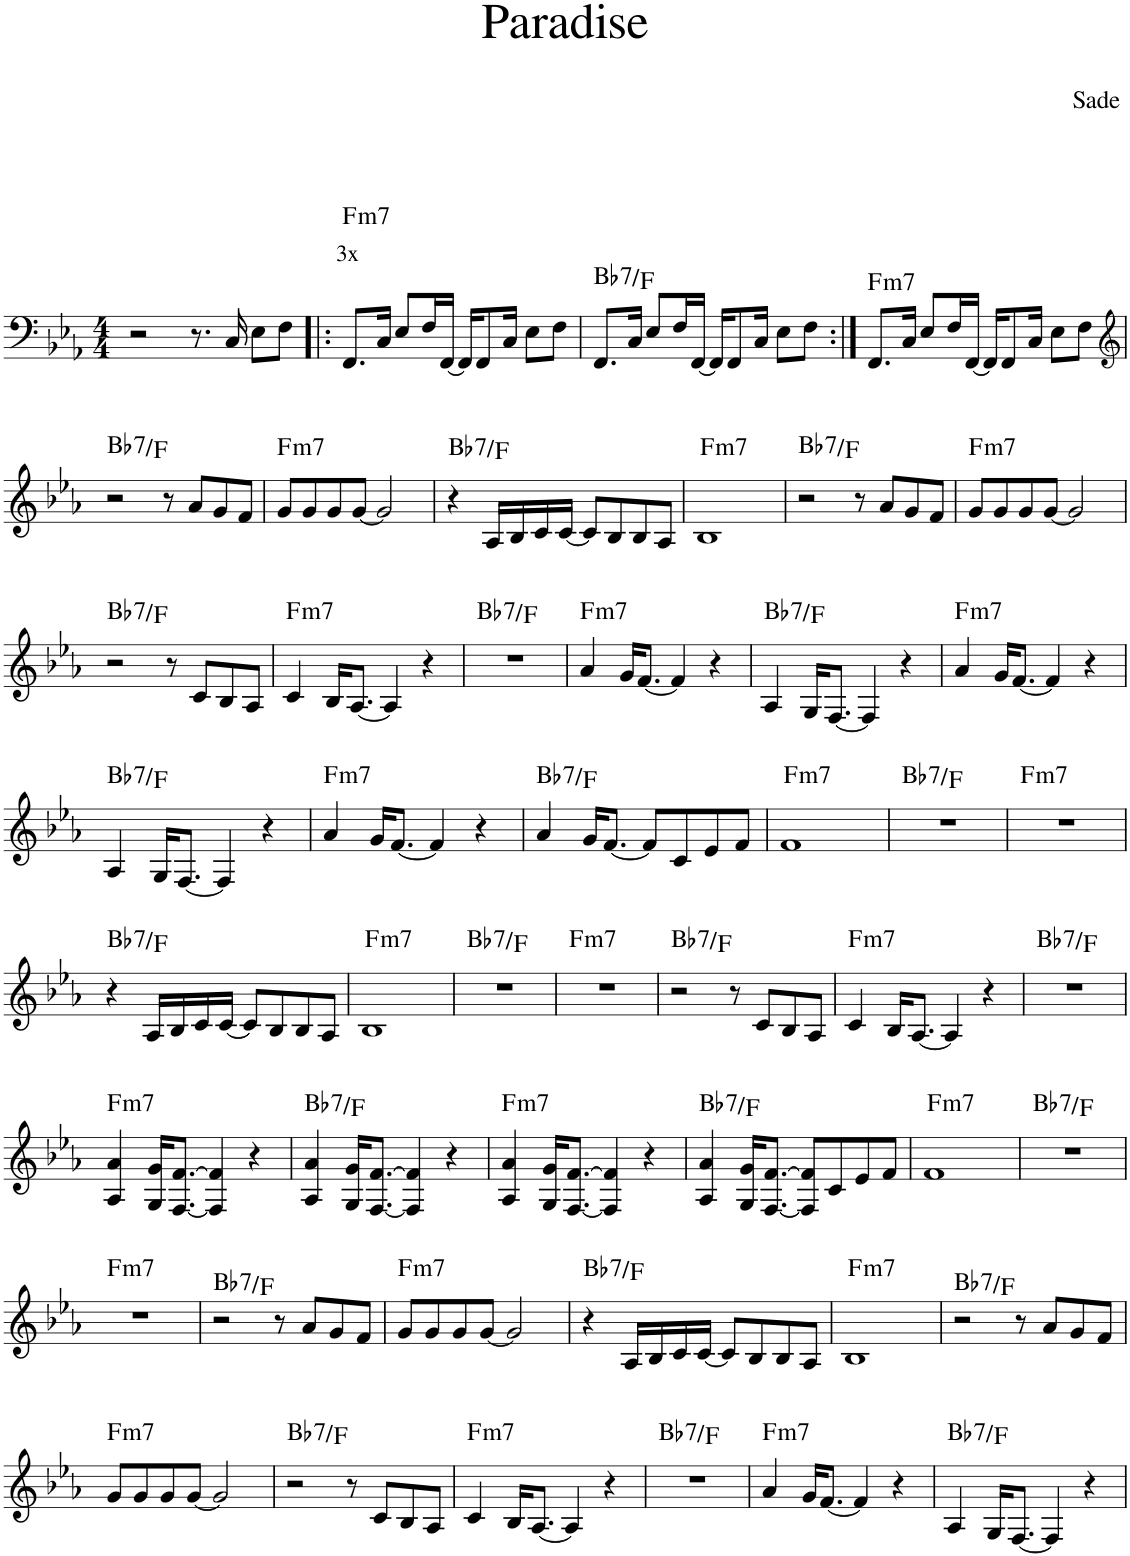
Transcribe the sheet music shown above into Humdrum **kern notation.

**kern	**text	**harte
*part1	*part1	*part1
*staff1	*staff1	*
*I"Piano	*	*
*I'Pno.	*	*
*clefF4	*	*
*k[b-e-a-]	*	*
*M4/4	*	*
=1	=1	=1
2r	.	.
8.r	.	.
16C/	.	.
8E-\L	.	.
8F\J	.	.
=2!|:	=2!|:	=2!|:
!	!LO:LY:a	!LO:H:kt=m7
8.FF/L	3x	F:min7
16C/Jk	.	.
8E-/L	.	.
16F/L	.	.
[16FF/JJ	.	.
16FF/KL]	.	.
8FF/	.	.
16C/Jk	.	.
8E-\L	.	.
8F\J	.	.
=3	=3	=3
!	!	!LO:H:kt=7
8.FF/L	.	Bb:7/5
16C/Jk	.	.
8E-/L	.	.
16F/L	.	.
[16FF/JJ	.	.
16FF/KL]	.	.
8FF/	.	.
16C/Jk	.	.
8E-\L	.	.
8F\J	.	.
=4:|!	=4:|!	=4:|!
!	!	!LO:H:kt=m7
8.FF/L	.	F:min7
16C/Jk	.	.
8E-/L	.	.
16F/L	.	.
[16FF/JJ	.	.
16FF/KL]	.	.
8FF/	.	.
16C/Jk	.	.
8E-\L	.	.
8F\J	.	.
!!LO:LB:g=z
=5	=5	=5
*clefG2	*	*
!	!	!LO:H:kt=7
2r	.	Bb:7/5
8r	.	.
8a-/L	.	.
8g/	.	.
8f/J	.	.
=6	=6	=6
!	!	!LO:H:kt=m7
8g/L	.	F:min7
8g/	.	.
8g/	.	.
[8g/J	.	.
2g/]	.	.
=7	=7	=7
!	!	!LO:H:kt=7
4r	.	Bb:7/5
16A-/LL	.	.
16B-/	.	.
16c/	.	.
[16c/JJ	.	.
8c/L]	.	.
8B-/	.	.
8B-/	.	.
8A-/J	.	.
=8	=8	=8
!	!	!LO:H:kt=m7
1B-	.	F:min7
=9	=9	=9
!	!	!LO:H:kt=7
2r	.	Bb:7/5
8r	.	.
8a-/L	.	.
8g/	.	.
8f/J	.	.
=10	=10	=10
!	!	!LO:H:kt=m7
8g/L	.	F:min7
8g/	.	.
8g/	.	.
[8g/J	.	.
2g/]	.	.
!!LO:LB:g=z
=11	=11	=11
!	!	!LO:H:kt=7
2r	.	Bb:7/5
8r	.	.
8c/L	.	.
8B-/	.	.
8A-/J	.	.
=12	=12	=12
!	!	!LO:H:kt=m7
4c/	.	F:min7
16B-/KL	.	.
[8.A-/J	.	.
4A-/]	.	.
4r	.	.
=13	=13	=13
!	!	!LO:H:kt=7
1r	.	Bb:7/5
=14	=14	=14
!	!	!LO:H:kt=m7
4a-/	.	F:min7
16g/KL	.	.
[8.f/J	.	.
4f/]	.	.
4r	.	.
=15	=15	=15
!	!	!LO:H:kt=7
4A-/	.	Bb:7/5
16G/KL	.	.
[8.F/J	.	.
4F/]	.	.
4r	.	.
=16	=16	=16
!	!	!LO:H:kt=m7
4a-/	.	F:min7
16g/KL	.	.
[8.f/J	.	.
4f/]	.	.
4r	.	.
!!LO:LB:g=z
=17	=17	=17
!	!	!LO:H:kt=7
4A-/	.	Bb:7/5
16G/KL	.	.
[8.F/J	.	.
4F/]	.	.
4r	.	.
=18	=18	=18
!	!	!LO:H:kt=m7
4a-/	.	F:min7
16g/KL	.	.
[8.f/J	.	.
4f/]	.	.
4r	.	.
=19	=19	=19
!	!	!LO:H:kt=7
4a-/	.	Bb:7/5
16g/KL	.	.
[8.f/J	.	.
8f/L]	.	.
8c/	.	.
8e-/	.	.
8f/J	.	.
=20	=20	=20
!	!	!LO:H:kt=m7
1f	.	F:min7
=21	=21	=21
!	!	!LO:H:kt=7
1r	.	Bb:7/5
=22	=22	=22
!	!	!LO:H:kt=m7
1r	.	F:min7
!!LO:LB:g=z
=23	=23	=23
!	!	!LO:H:kt=7
4r	.	Bb:7/5
16A-/LL	.	.
16B-/	.	.
16c/	.	.
[16c/JJ	.	.
8c/L]	.	.
8B-/	.	.
8B-/	.	.
8A-/J	.	.
=24	=24	=24
!	!	!LO:H:kt=m7
1B-	.	F:min7
=25	=25	=25
!	!	!LO:H:kt=7
1r	.	Bb:7/5
=26	=26	=26
!	!	!LO:H:kt=m7
1r	.	F:min7
=27	=27	=27
!	!	!LO:H:kt=7
2r	.	Bb:7/5
8r	.	.
8c/L	.	.
8B-/	.	.
8A-/J	.	.
=28	=28	=28
!	!	!LO:H:kt=m7
4c/	.	F:min7
16B-/KL	.	.
[8.A-/J	.	.
4A-/]	.	.
4r	.	.
=29	=29	=29
!	!	!LO:H:kt=7
1r	.	Bb:7/5
!!LO:LB:g=z
=30	=30	=30
!	!	!LO:H:kt=m7
4A-/ 4a-/	.	F:min7
16G/ 16g/KL	.	.
[8.F/ [8.f/J	.	.
4F/] 4f/]	.	.
4r	.	.
=31	=31	=31
!	!	!LO:H:kt=7
4A-/ 4a-/	.	Bb:7/5
16G/ 16g/KL	.	.
[8.F/ [8.f/J	.	.
4F/] 4f/]	.	.
4r	.	.
=32	=32	=32
!	!	!LO:H:kt=m7
4A-/ 4a-/	.	F:min7
16G/ 16g/KL	.	.
[8.F/ [8.f/J	.	.
4F/] 4f/]	.	.
4r	.	.
=33	=33	=33
!	!	!LO:H:kt=7
4A-/ 4a-/	.	Bb:7/5
16G/ 16g/KL	.	.
[8.F/ [8.f/J	.	.
8F/] 8f/]L	.	.
8c/	.	.
8e-/	.	.
8f/J	.	.
=34	=34	=34
!	!	!LO:H:kt=m7
1f	.	F:min7
=35	=35	=35
!	!	!LO:H:kt=7
1r	.	Bb:7/5
!!LO:LB:g=z
=36	=36	=36
!	!	!LO:H:kt=m7
1r	.	F:min7
=37	=37	=37
!	!	!LO:H:kt=7
2r	.	Bb:7/5
8r	.	.
8a-/L	.	.
8g/	.	.
8f/J	.	.
=38	=38	=38
!	!	!LO:H:kt=m7
8g/L	.	F:min7
8g/	.	.
8g/	.	.
[8g/J	.	.
2g/]	.	.
=39	=39	=39
!	!	!LO:H:kt=7
4r	.	Bb:7/5
16A-/LL	.	.
16B-/	.	.
16c/	.	.
[16c/JJ	.	.
8c/L]	.	.
8B-/	.	.
8B-/	.	.
8A-/J	.	.
=40	=40	=40
!	!	!LO:H:kt=m7
1B-	.	F:min7
=41	=41	=41
!	!	!LO:H:kt=7
2r	.	Bb:7/5
8r	.	.
8a-/L	.	.
8g/	.	.
8f/J	.	.
!!LO:LB:g=z
=42	=42	=42
!	!	!LO:H:kt=m7
8g/L	.	F:min7
8g/	.	.
8g/	.	.
[8g/J	.	.
2g/]	.	.
=43	=43	=43
!	!	!LO:H:kt=7
2r	.	Bb:7/5
8r	.	.
8c/L	.	.
8B-/	.	.
8A-/J	.	.
=44	=44	=44
!	!	!LO:H:kt=m7
4c/	.	F:min7
16B-/KL	.	.
[8.A-/J	.	.
4A-/]	.	.
4r	.	.
=45	=45	=45
!	!	!LO:H:kt=7
1r	.	Bb:7/5
=46	=46	=46
!	!	!LO:H:kt=m7
4a-/	.	F:min7
16g/KL	.	.
[8.f/J	.	.
4f/]	.	.
4r	.	.
=47	=47	=47
!	!	!LO:H:kt=7
4A-/	.	Bb:7/5
16G/KL	.	.
[8.F/J	.	.
4F/]	.	.
4r	.	.
=	=	=
*-	*-	*-
